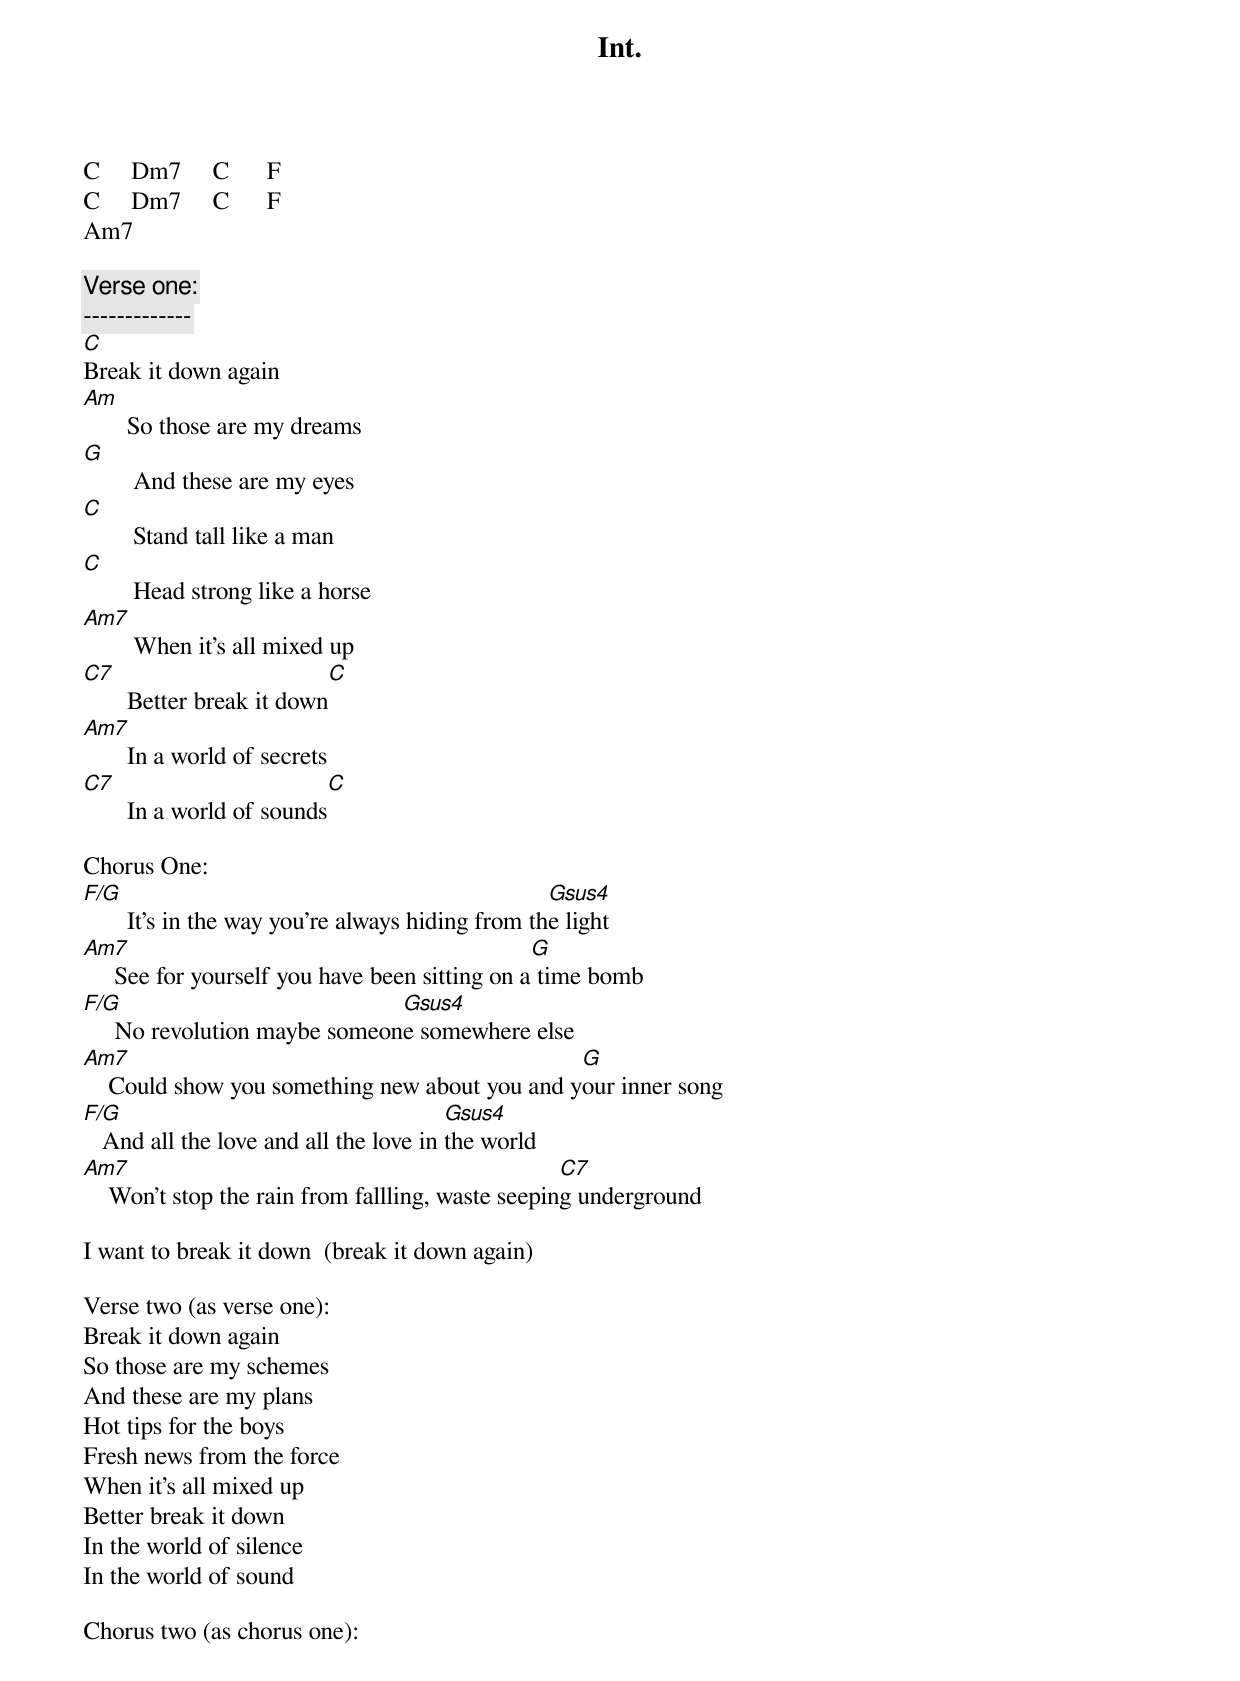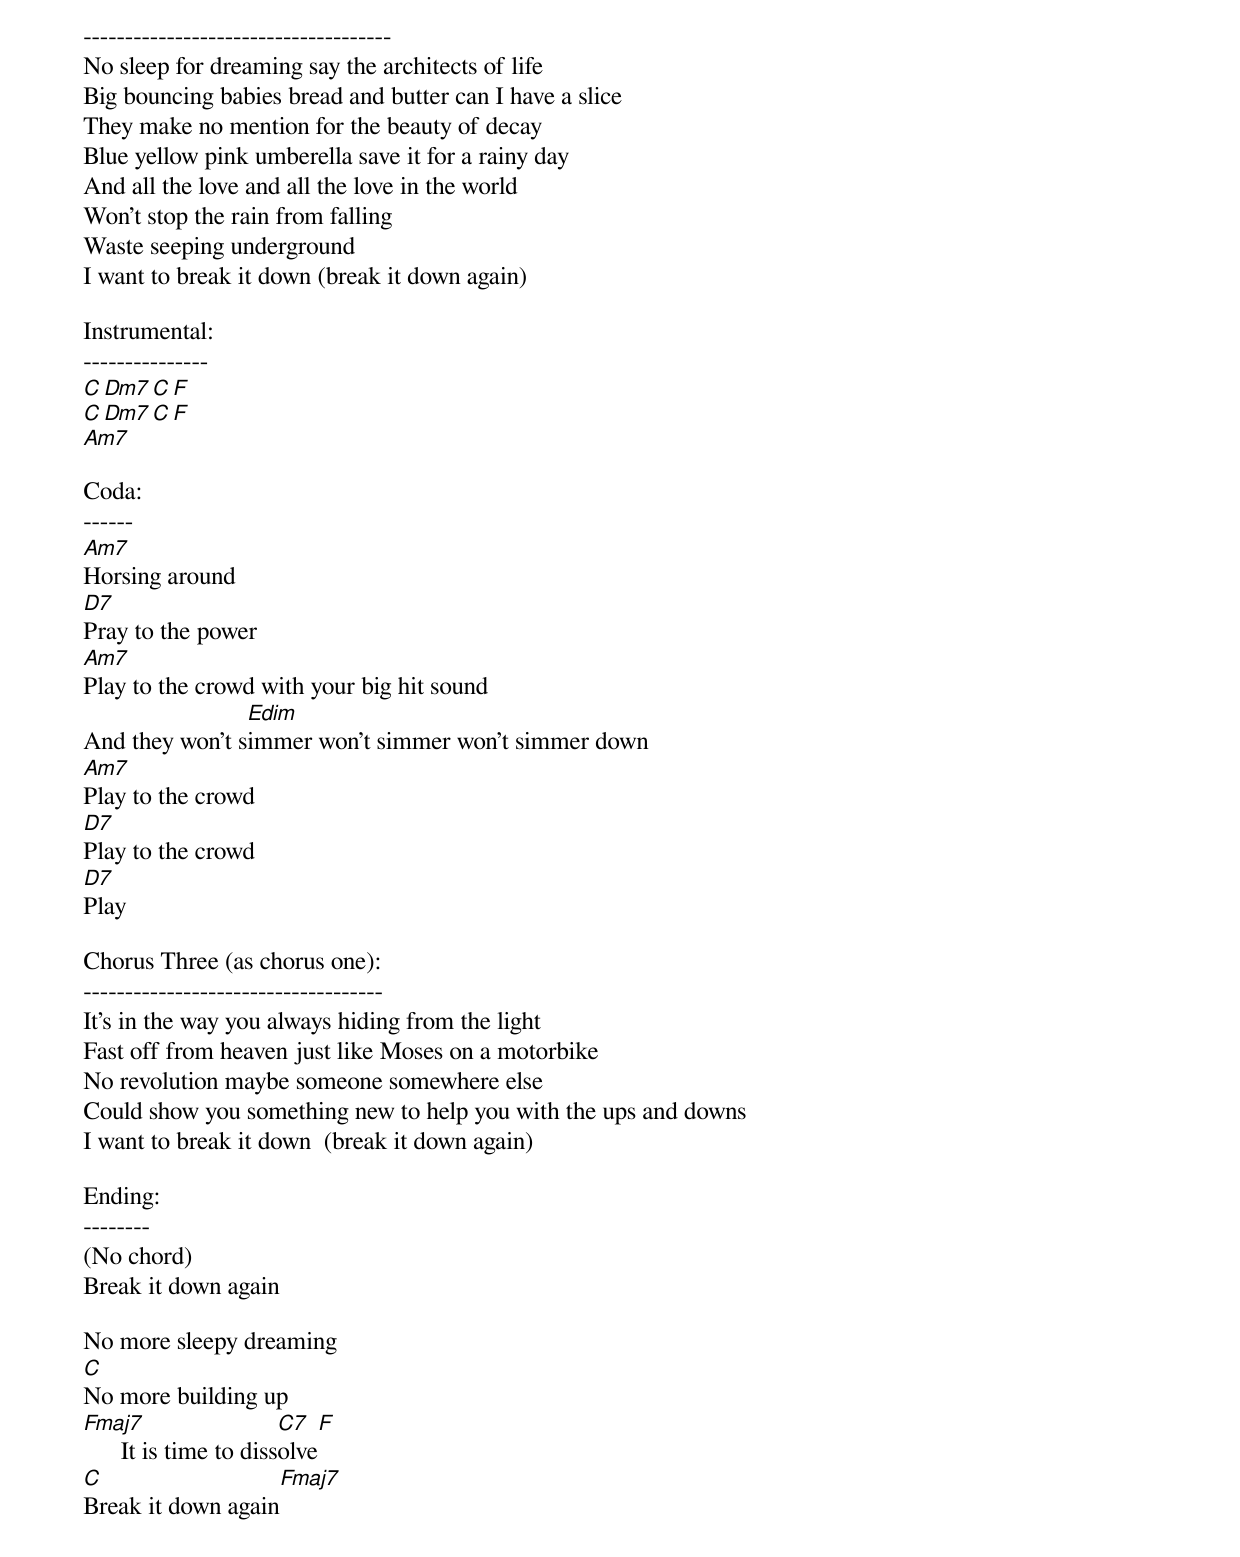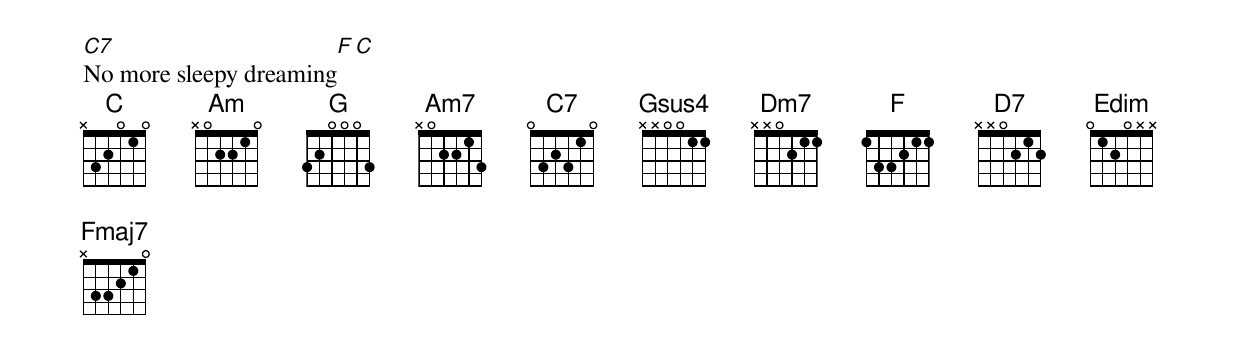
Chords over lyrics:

Int.
C     Dm7     C      F
C     Dm7     C      F
Am7

Verse one:
-------------
C
Break it down again
Am
       So those are my dreams
G
        And these are my eyes
C
        Stand tall like a man
C
        Head strong like a horse
Am7
        When it's all mixed up
C7                                          C
       Better break it down
Am7
       In a world of secrets
C7                                          C
       In a world of sounds

Chorus One:
F/G                                                Gsus4
       It's in the way you're always hiding from the light
Am7                                             G
     See for yourself you have been sitting on a time bomb
F/G                            Gsus4
     No revolution maybe someone somewhere else
Am7                                             G
    Could show you something new about you and your inner song
F/G                                     Gsus4
   And all the love and all the love in the world
Am7                                                C7
    Won't stop the rain from fallling, waste seeping underground

I want to break it down  (break it down again)

Verse two (as verse one):
Break it down again
So those are my schemes
And these are my plans
Hot tips for the boys
Fresh news from the force
When it's all mixed up
Better break it down
In the world of silence
In the world of sound

Chorus two (as chorus one):
-------------------------------------
No sleep for dreaming say the architects of life
Big bouncing babies bread and butter can I have a slice
They make no mention for the beauty of decay
Blue yellow pink umberella save it for a rainy day
And all the love and all the love in the world
Won't stop the rain from falling
Waste seeping underground
I want to break it down (break it down again)

Instrumental:
---------------
C   Dm7    C    F
C   Dm7    C    F
Am7

Coda:
------
Am7
Horsing around
D7
Pray to the power
Am7
Play to the crowd with your big hit sound
                Edim
And they won't simmer won't simmer won't simmer down
Am7
Play to the crowd
D7
Play to the crowd
D7
Play

Chorus Three (as chorus one):
------------------------------------
It's in the way you always hiding from the light
Fast off from heaven just like Moses on a motorbike
No revolution maybe someone somewhere else
Could show you something new to help you with the ups and downs
I want to break it down  (break it down again)

Ending:
--------
(No chord)
Break it down again

No more sleepy dreaming
C
No more building up
Fmaj7                   C7            F
      It is time to dissolve
C                                 Fmaj7
Break it down again
C7                               F             C
No more sleepy dreaming
